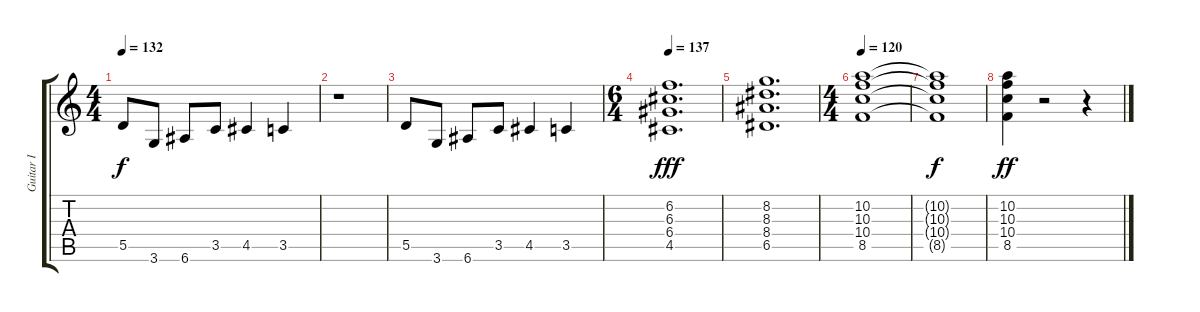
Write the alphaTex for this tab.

\track ("Guitar I" "Guitar I") {instrument overdrivenguitar}
\staff {score tabs}
\tuning (E4 B3 G3 D3 A2 E2) {hide}
\ts (4 4)
\tempo 132
\clef g2
\ks c
5.5.8{dy f} 3.6.8 6.6.8 3.5.8 4.5.4 3.5.4 |
r.1 |
5.5.8 3.6.8 6.6.8 3.5.8 4.5.4 3.5.4 |
\ts (6 4)
\tempo 137
(6.2 6.3 6.4 4.5).1{d dy fff} |
(8.2 8.3 8.4 6.5).1{d} |
\ts (4 4)
\tempo 120
(10.2 10.3 10.4 8.5).1 |
(10.2{t} 10.3{t} 10.4{t} 8.5{t}).1{dy f} |
(10.2 10.3 10.4 8.5).4{dy ff} r.2 r.4
